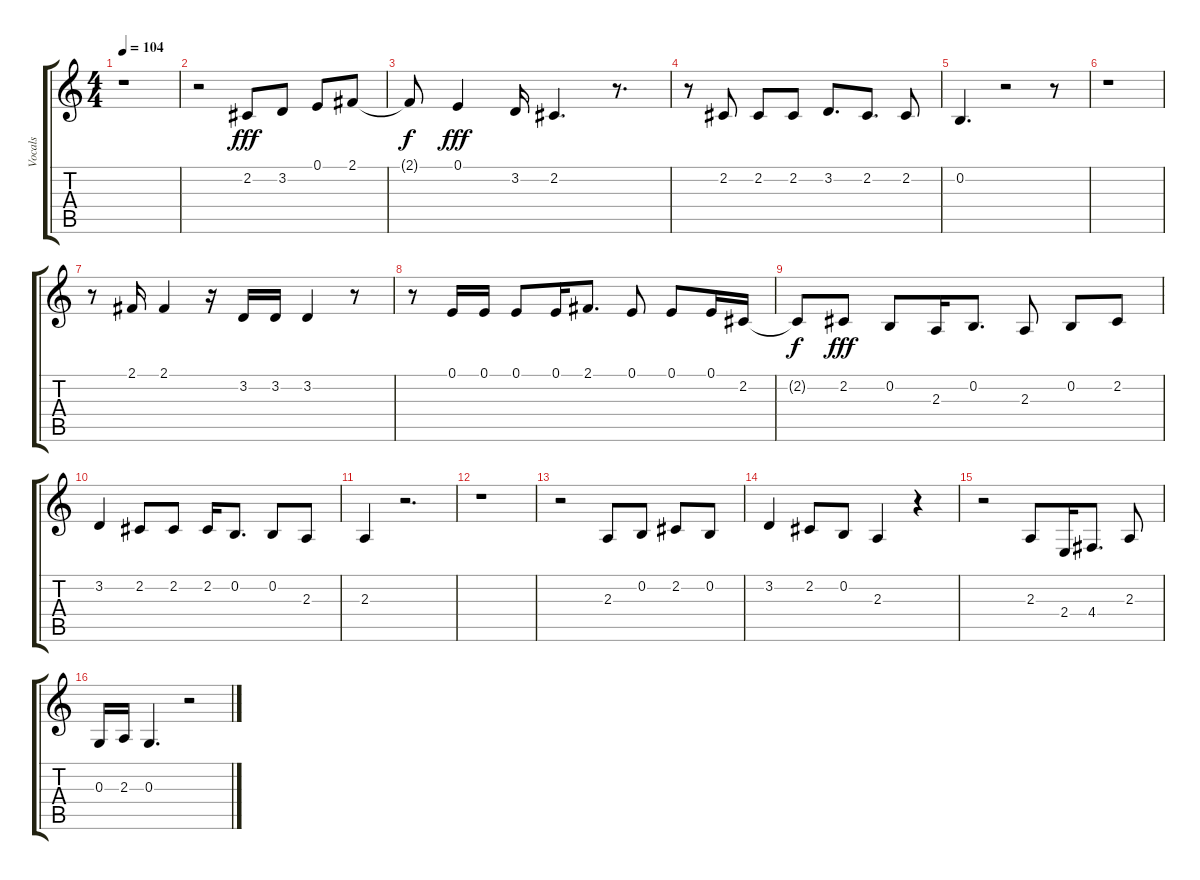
\track ("Vocals" "Vocals") {instrument tenorsax}
\staff {score tabs}
\tuning (E4 B3 G3 D3 A2 E2) {hide}
\ts (4 4)
\tempo 104
\clef g2
\ks c
r.1{dy fff} |
r.2 2.2.8 3.2.8 0.1.8 2.1.8 |
2.1{t}.8{dy f} 0.1.4{dy fff} 3.2.16 2.2.4{d} r.8{d} |
r.8 2.2.8 2.2.8 2.2.8 3.2.8{d} 2.2.8{d} 2.2.8 |
0.2.4{d} r.2 r.8 |
r.1 |
r.8 2.1.16 2.1.4 r.16 3.2.16 3.2.16 3.2.4 r.8 |
r.8 0.1.16 0.1.16 0.1.8 0.1.16 2.1.8{d} 0.1.8 0.1.8 0.1.16 2.2.16 |
2.2{t}.8{dy f} 2.2.8{dy fff} 0.2.8 2.3.16 0.2.8{d} 2.3.8 0.2.8 2.2.8 |
3.2.4 2.2.8 2.2.8 2.2.16 0.2.8{d} 0.2.8 2.3.8 |
2.3.4 r.2{d} |
r.1 |
r.2 2.3.8 0.2.8 2.2.8 0.2.8 |
3.2.4 2.2.8 0.2.8 2.3.4 r.4 |
r.2 2.3.8 2.4.16 4.4.8{d} 2.3.8 |
0.3.16 2.3.16 0.3.4{d} r.2
